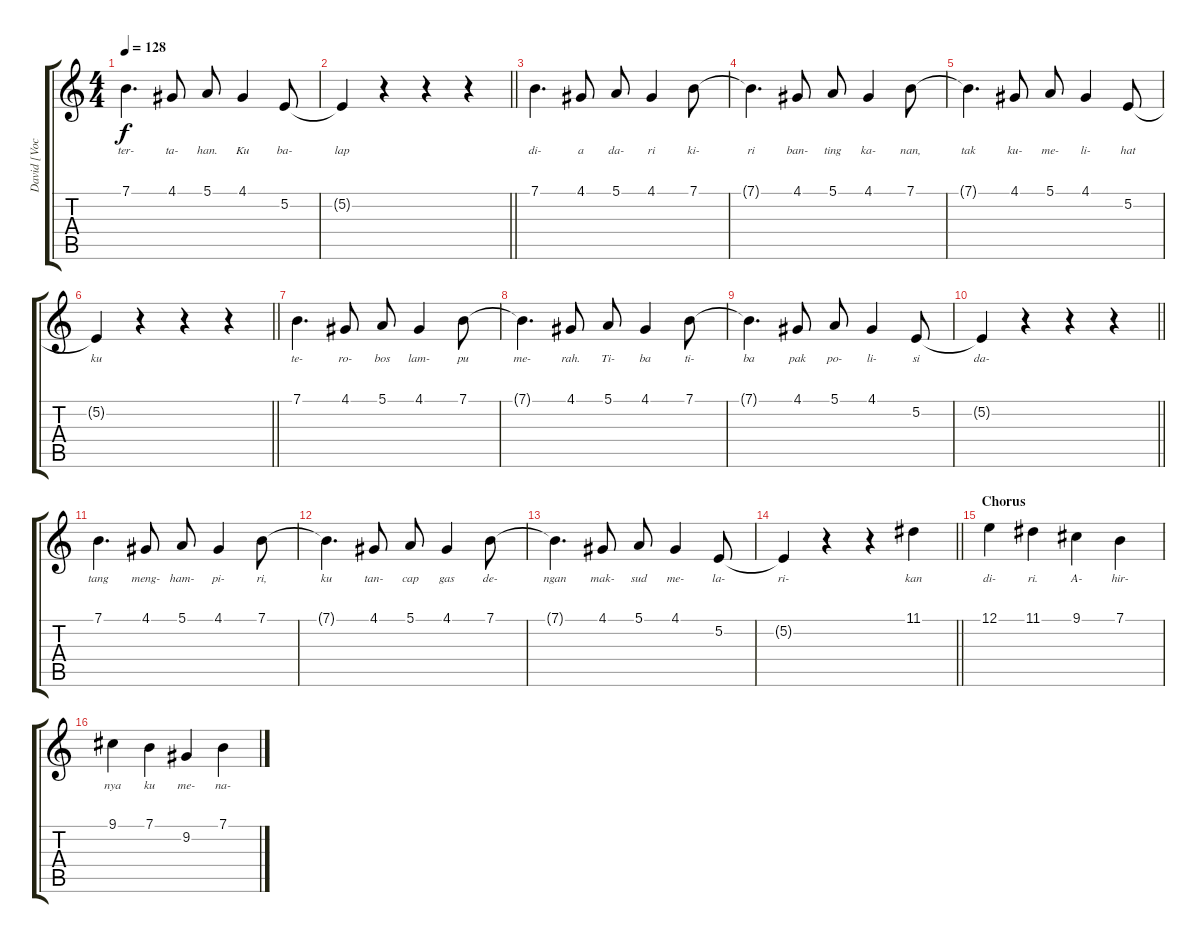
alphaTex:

\track ("David [Vocal]" "David [Voc") {instrument pad1newage}
\staff {score tabs}
\tuning (E4 B3 G3 D3 A2 E2) {hide}
\ts (4 4)
\tempo 128
\clef g2
\ks c
7.1{t}.4{d lyrics (0 "ter-") lyrics (1 "") lyrics (2 "") lyrics (3 "") lyrics (4 "") dy f} 4.1.8{lyrics (0 "ta-") lyrics (1 "") lyrics (2 "") lyrics (3 "") lyrics (4 "")} 5.1.8{lyrics (0 "han.") lyrics (1 "") lyrics (2 "") lyrics (3 "") lyrics (4 "")} 4.1.4{lyrics (0 "Ku") lyrics (1 "") lyrics (2 "") lyrics (3 "") lyrics (4 "")} 5.2.8{lyrics (0 "ba-") lyrics (1 "") lyrics (2 "") lyrics (3 "") lyrics (4 "")} |
\barLineRight lightlight
5.2{t}.4{lyrics (0 "lap") lyrics (1 "") lyrics (2 "") lyrics (3 "") lyrics (4 "")} r.4 r.4 r.4 |
7.1.4{d lyrics (0 "di-") lyrics (1 "") lyrics (2 "") lyrics (3 "") lyrics (4 "")} 4.1.8{lyrics (0 "a") lyrics (1 "") lyrics (2 "") lyrics (3 "") lyrics (4 "")} 5.1.8{lyrics (0 "da-") lyrics (1 "") lyrics (2 "") lyrics (3 "") lyrics (4 "")} 4.1.4{lyrics (0 "ri") lyrics (1 "") lyrics (2 "") lyrics (3 "") lyrics (4 "")} 7.1.8{lyrics (0 "ki-") lyrics (1 "") lyrics (2 "") lyrics (3 "") lyrics (4 "")} |
7.1{t}.4{d lyrics (0 "ri") lyrics (1 "") lyrics (2 "") lyrics (3 "") lyrics (4 "")} 4.1.8{lyrics (0 "ban-") lyrics (1 "") lyrics (2 "") lyrics (3 "") lyrics (4 "")} 5.1.8{lyrics (0 "ting") lyrics (1 "") lyrics (2 "") lyrics (3 "") lyrics (4 "")} 4.1.4{lyrics (0 "ka-") lyrics (1 "") lyrics (2 "") lyrics (3 "") lyrics (4 "")} 7.1.8{lyrics (0 "nan,") lyrics (1 "") lyrics (2 "") lyrics (3 "") lyrics (4 "")} |
7.1{t}.4{d lyrics (0 "tak") lyrics (1 "") lyrics (2 "") lyrics (3 "") lyrics (4 "")} 4.1.8{lyrics (0 "ku-") lyrics (1 "") lyrics (2 "") lyrics (3 "") lyrics (4 "")} 5.1.8{lyrics (0 "me-") lyrics (1 "") lyrics (2 "") lyrics (3 "") lyrics (4 "")} 4.1.4{lyrics (0 "li-") lyrics (1 "") lyrics (2 "") lyrics (3 "") lyrics (4 "")} 5.2.8{lyrics (0 "hat") lyrics (1 "") lyrics (2 "") lyrics (3 "") lyrics (4 "")} |
\barLineRight lightlight
5.2{t}.4{lyrics (0 "ku") lyrics (1 "") lyrics (2 "") lyrics (3 "") lyrics (4 "")} r.4 r.4 r.4 |
7.1.4{d lyrics (0 "te-") lyrics (1 "") lyrics (2 "") lyrics (3 "") lyrics (4 "")} 4.1.8{lyrics (0 "ro-") lyrics (1 "") lyrics (2 "") lyrics (3 "") lyrics (4 "")} 5.1.8{lyrics (0 "bos") lyrics (1 "") lyrics (2 "") lyrics (3 "") lyrics (4 "")} 4.1.4{lyrics (0 "lam-") lyrics (1 "") lyrics (2 "") lyrics (3 "") lyrics (4 "")} 7.1.8{lyrics (0 "pu") lyrics (1 "") lyrics (2 "") lyrics (3 "") lyrics (4 "")} |
7.1{t}.4{d lyrics (0 "me-") lyrics (1 "") lyrics (2 "") lyrics (3 "") lyrics (4 "")} 4.1.8{lyrics (0 "rah.") lyrics (1 "") lyrics (2 "") lyrics (3 "") lyrics (4 "")} 5.1.8{lyrics (0 "Ti-") lyrics (1 "") lyrics (2 "") lyrics (3 "") lyrics (4 "")} 4.1.4{lyrics (0 "ba") lyrics (1 "") lyrics (2 "") lyrics (3 "") lyrics (4 "")} 7.1.8{lyrics (0 "ti-") lyrics (1 "") lyrics (2 "") lyrics (3 "") lyrics (4 "")} |
7.1{t}.4{d lyrics (0 "ba") lyrics (1 "") lyrics (2 "") lyrics (3 "") lyrics (4 "")} 4.1.8{lyrics (0 "pak") lyrics (1 "") lyrics (2 "") lyrics (3 "") lyrics (4 "")} 5.1.8{lyrics (0 "po-") lyrics (1 "") lyrics (2 "") lyrics (3 "") lyrics (4 "")} 4.1.4{lyrics (0 "li-") lyrics (1 "") lyrics (2 "") lyrics (3 "") lyrics (4 "")} 5.2.8{lyrics (0 "si") lyrics (1 "") lyrics (2 "") lyrics (3 "") lyrics (4 "")} |
\barLineRight lightlight
5.2{t}.4{lyrics (0 "da-") lyrics (1 "") lyrics (2 "") lyrics (3 "") lyrics (4 "")} r.4 r.4 r.4 |
7.1.4{d lyrics (0 "tang") lyrics (1 "") lyrics (2 "") lyrics (3 "") lyrics (4 "")} 4.1.8{lyrics (0 "meng-") lyrics (1 "") lyrics (2 "") lyrics (3 "") lyrics (4 "")} 5.1.8{lyrics (0 "ham-") lyrics (1 "") lyrics (2 "") lyrics (3 "") lyrics (4 "")} 4.1.4{lyrics (0 "pi-") lyrics (1 "") lyrics (2 "") lyrics (3 "") lyrics (4 "")} 7.1.8{lyrics (0 "ri,") lyrics (1 "") lyrics (2 "") lyrics (3 "") lyrics (4 "")} |
7.1{t}.4{d lyrics (0 "ku") lyrics (1 "") lyrics (2 "") lyrics (3 "") lyrics (4 "")} 4.1.8{lyrics (0 "tan-") lyrics (1 "") lyrics (2 "") lyrics (3 "") lyrics (4 "")} 5.1.8{lyrics (0 "cap") lyrics (1 "") lyrics (2 "") lyrics (3 "") lyrics (4 "")} 4.1.4{lyrics (0 "gas") lyrics (1 "") lyrics (2 "") lyrics (3 "") lyrics (4 "")} 7.1.8{lyrics (0 "de-") lyrics (1 "") lyrics (2 "") lyrics (3 "") lyrics (4 "")} |
7.1{t}.4{d lyrics (0 "ngan") lyrics (1 "") lyrics (2 "") lyrics (3 "") lyrics (4 "")} 4.1.8{lyrics (0 "mak-") lyrics (1 "") lyrics (2 "") lyrics (3 "") lyrics (4 "")} 5.1.8{lyrics (0 "sud") lyrics (1 "") lyrics (2 "") lyrics (3 "") lyrics (4 "")} 4.1.4{lyrics (0 "me-") lyrics (1 "") lyrics (2 "") lyrics (3 "") lyrics (4 "")} 5.2.8{lyrics (0 "la-") lyrics (1 "") lyrics (2 "") lyrics (3 "") lyrics (4 "")} |
\barLineRight lightlight
5.2{t}.4{lyrics (0 "ri-") lyrics (1 "") lyrics (2 "") lyrics (3 "") lyrics (4 "")} r.4 r.4 11.1.4{lyrics (0 "kan") lyrics (1 "") lyrics (2 "") lyrics (3 "") lyrics (4 "")} |
\section ("" "Chorus")
12.1.4{lyrics (0 "di-") lyrics (1 "") lyrics (2 "") lyrics (3 "") lyrics (4 "")} 11.1.4{lyrics (0 "ri.") lyrics (1 "") lyrics (2 "") lyrics (3 "") lyrics (4 "")} 9.1.4{lyrics (0 "A-") lyrics (1 "") lyrics (2 "") lyrics (3 "") lyrics (4 "")} 7.1.4{lyrics (0 "hir-") lyrics (1 "") lyrics (2 "") lyrics (3 "") lyrics (4 "")} |
9.1.4{lyrics (0 "nya") lyrics (1 "") lyrics (2 "") lyrics (3 "") lyrics (4 "")} 7.1.4{lyrics (0 "ku") lyrics (1 "") lyrics (2 "") lyrics (3 "") lyrics (4 "")} 9.2.4{lyrics (0 "me-") lyrics (1 "") lyrics (2 "") lyrics (3 "") lyrics (4 "")} 7.1.4{lyrics (0 "na-") lyrics (1 "") lyrics (2 "") lyrics (3 "") lyrics (4 "")}
